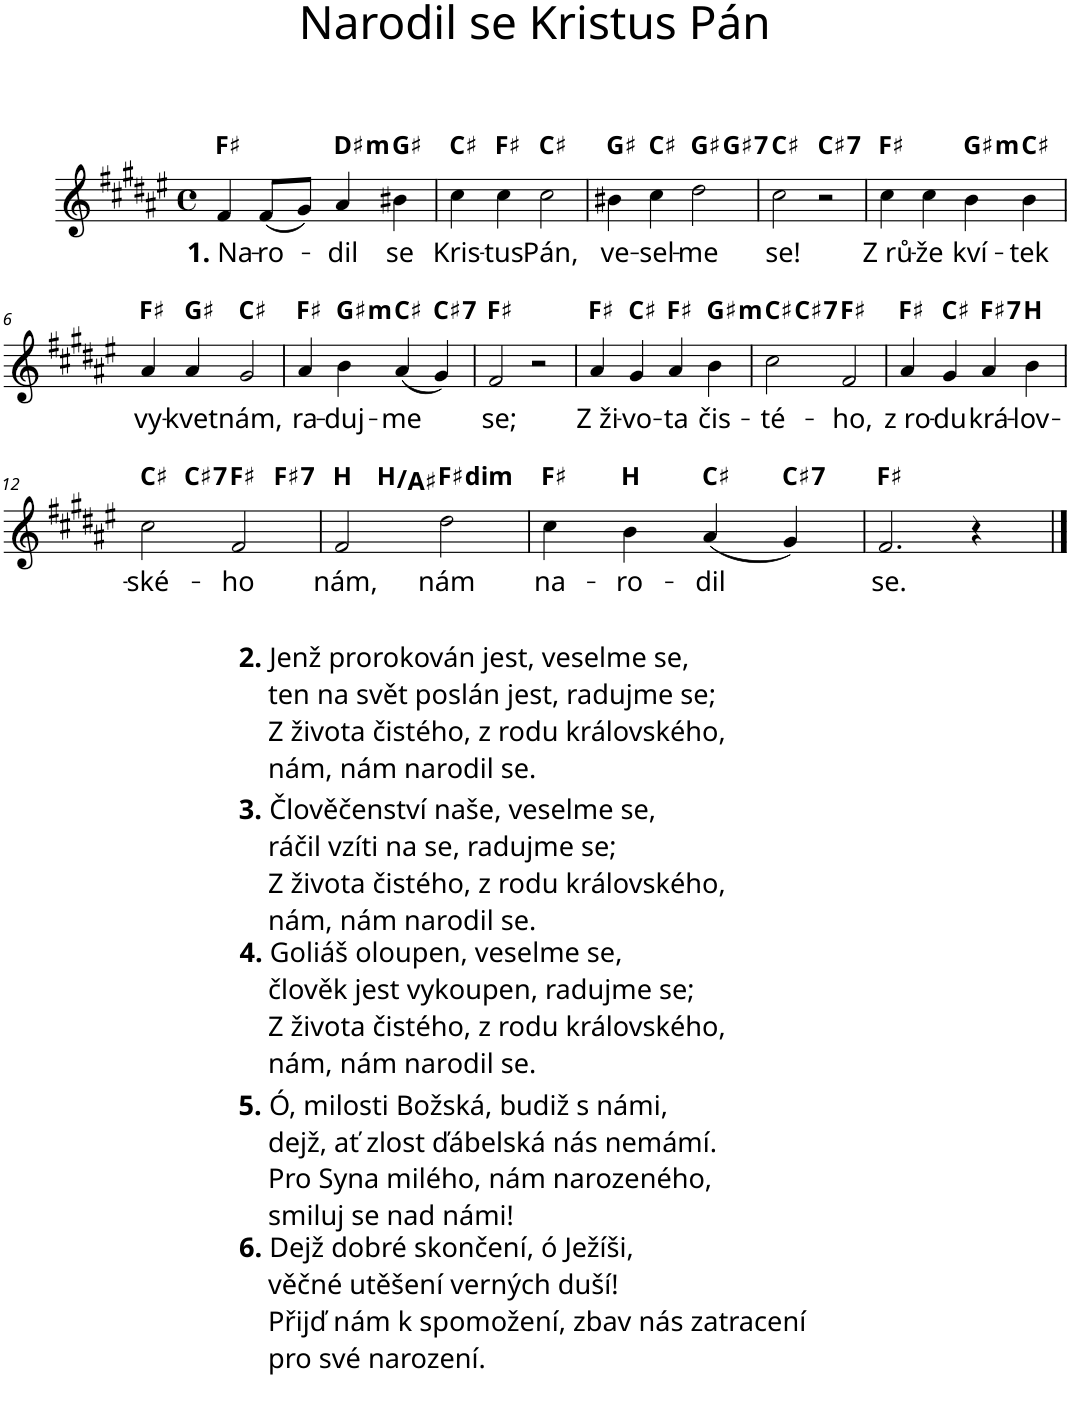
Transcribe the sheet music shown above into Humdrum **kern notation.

**kern	**text	**harte
*part1	*part1	*part1
*staff1	*staff1	*
*I"Piano	*	*
*I'Pno.	*	*
*clefG2	*	*
*k[f#c#g#d#a#e#]	*	*
*M4/4	*	*
*met(c)	*	*
=1	=1	=1
!	!LO:LY:b	!
4f#/	1. Na	F#:maj
!	!LO:LY:b	!
(8f#/L	-ro-	.
8g#/J)	.	.
!	!LO:LY:b	!LO:H:kt=m
4a#/	-dil	D#:min
!	!LO:LY:b	!
4b#X\	se	G#:maj
=2	=2	=2
!	!LO:LY:b	!
4cc#\	Kris-	C#:maj
!	!LO:LY:b	!
4cc#\	-tus	F#:maj
!	!LO:LY:b	!
2cc#\	Pán,	C#:maj
=3	=3	=3
!	!LO:LY:b	!
*^	*	*
4b#X\	2.ryy	ve-	G#:maj
!	!	!LO:LY:b	!
4cc#\	.	-sel-	C#:maj
!	!	!LO:LY:b	!
2dd#\	.	-me	G#:maj
!	!	!	!LO:H:kt=7
.	4ryy	.	G#:7
=4	=4	=4	=4
!	!	!LO:LY:b	!
*v	*v	*	*
2cc#\	se!	C#:maj
!	!	!LO:H:kt=7
2r	.	C#:7
=5	=5	=5
!	!LO:LY:b	!
4cc#\	Z rů-	F#:maj
!	!LO:LY:b	!
4cc#\	-že	.
!	!LO:LY:b	!LO:H:kt=m
4b\	kví-	G#:min
!	!LO:LY:b	!
4b\	-tek	C#:maj
!!LO:LB:g=z
=6	=6	=6
!	!LO:LY:b	!
4a#/	vy-	F#:maj
!	!LO:LY:b	!
4a#/	-kvet	G#:maj
!	!LO:LY:b	!
2g#/	nám,	C#:maj
=7	=7	=7
!	!LO:LY:b	!
4a#/	ra-	F#:maj
!	!LO:LY:b	!LO:H:kt=m
4b\	-duj-	G#:min
!	!LO:LY:b	!
(4a#/	-me	C#:maj
!	!	!LO:H:kt=7
4g#/)	.	C#:7
=8	=8	=8
!	!LO:LY:b	!
2f#/	se;	F#:maj
2r	.	.
=9	=9	=9
!	!LO:LY:b	!
4a#/	Z ži-	F#:maj
!	!LO:LY:b	!
4g#/	-vo-	C#:maj
!	!LO:LY:b	!
4a#/	-ta	F#:maj
!	!LO:LY:b	!LO:H:kt=m
4b\	čis-	G#:min
=10	=10	=10
!	!LO:LY:b	!
*^	*	*
2cc#\	4ryy	-té-	C#:maj
!	!	!	!LO:H:kt=7
.	2.ryy	.	C#:7
!	!	!LO:LY:b	!
2f#/	.	-ho,	F#:maj
=11	=11	=11	=11
!	!	!LO:LY:b	!
*v	*v	*	*
4a#/	z ro-	F#:maj
!	!LO:LY:b	!
4g#/	-du	C#:maj
!	!LO:LY:b	!LO:H:kt=7
4a#/	krá-	F#:7
!	!LO:LY:b	!
4b\	-lov-	B:maj
!!LO:LB:g=z
=12	=12	=12
!	!LO:LY:b	!
*^	*	*
*	*^	*	*
2cc#\	4ryy	2.ryy	-ské-	C#:maj
!	!	!	!	!LO:H:kt=7
.	2.ryy	.	.	C#:7
!	!	!	!LO:LY:b	!
2f#/	.	.	-ho	F#:maj
!	!	!	!	!LO:H:kt=7
.	.	4ryy	.	F#:7
=13	=13	=13	=13	=13
!	!	!	!LO:LY:b	!
*	*v	*v	*	*
2f#/	4ryy	nám,	B:maj
.	2.ryy	.	B:maj/7
!	!	!LO:LY:b	!LO:H:kt=dim
2dd#\	.	nám	F#:dim
=14	=14	=14	=14
!	!	!LO:LY:b	!
*v	*v	*	*
4cc#\	na-	F#:maj
!	!LO:LY:b	!
4b\	-ro-	B:maj
!	!LO:LY:b	!
(4a#/	-dil	C#:maj
!	!	!LO:H:kt=7
4g#/)	.	C#:7
=15	=15	=15
!	!LO:LY:b	!
2.f#/	se.	F#:maj
4r	.	.
==	==	==
*-	*-	*-
